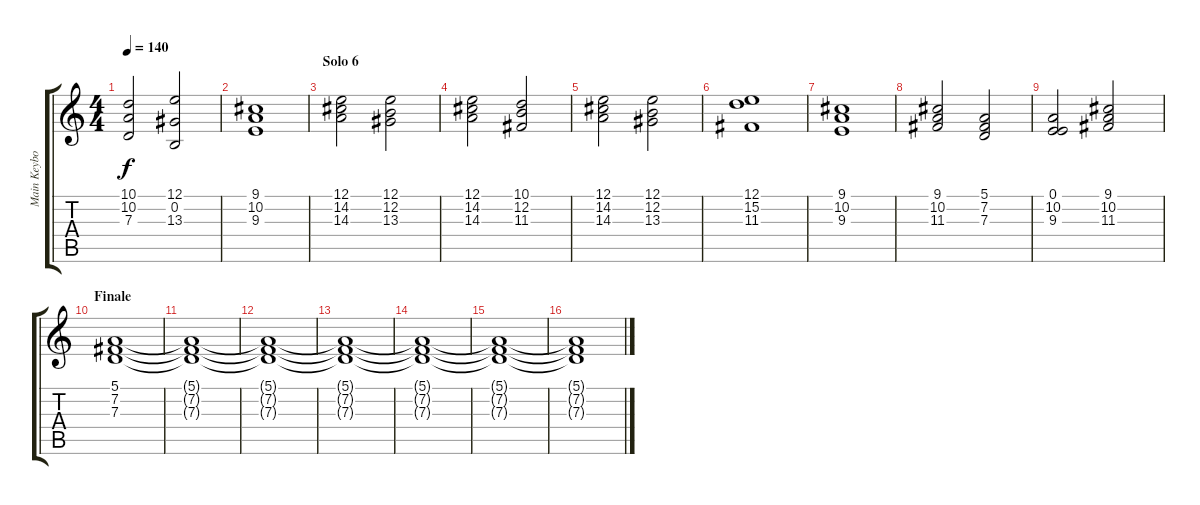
\track ("Main Keyboards" "Main Keybo") {instrument stringensemble1}
\staff {score tabs}
\tuning (E4 B3 G3 D3 A2 E2) {hide}
\ts (4 4)
\tempo 140
\clef g2
\ks c
(10.1 10.2 7.3).2{dy f} (12.1 0.2 13.3).2 |
(9.1 10.2 9.3).1 |
\section ("" "Solo 6")
(12.1 14.2 14.3).2 (12.1 12.2 13.3).2 |
(12.1 14.2 14.3).2 (10.1 12.2 11.3).2 |
(12.1 14.2 14.3).2 (12.1 12.2 13.3).2 |
(12.1 15.2 11.3).1 |
(9.1 10.2 9.3).1 |
(9.1 10.2 11.3).2 (5.1 7.2 7.3).2 |
(0.1 10.2 9.3).2 (9.1 10.2 11.3).2 |
\section ("" "Finale")
(5.1 7.2 7.3).1 |
(5.1{t} 7.2{t} 7.3{t}).1 |
(5.1{t} 7.2{t} 7.3{t}).1 |
(5.1{t} 7.2{t} 7.3{t}).1 |
(5.1{t} 7.2{t} 7.3{t}).1 |
(5.1{t} 7.2{t} 7.3{t}).1 |
(5.1{t} 7.2{t} 7.3{t}).1{volume 0}
